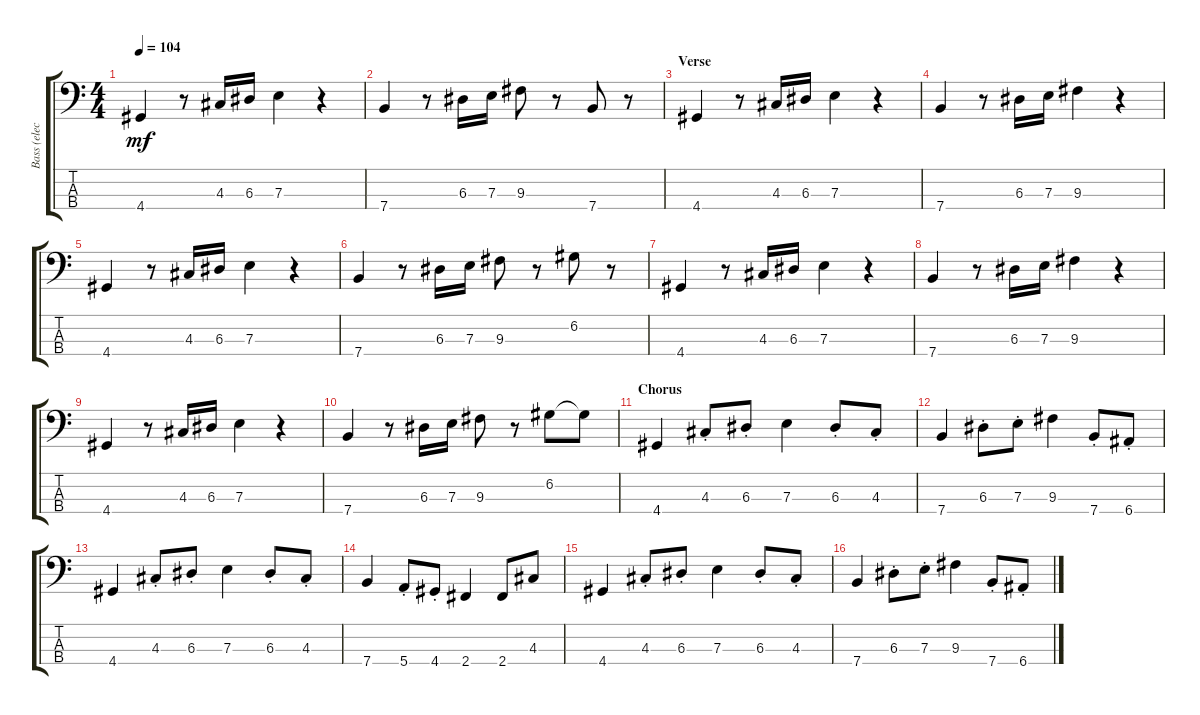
\track ("Bass (elec.)" "Bass (elec") {instrument electricbassfinger}
\staff {score tabs}
\tuning (G2 D2 A1 E1) {hide}
\ts (4 4)
\tempo 104
\clef f4
\ks c
4.4.4{dy mf} r.8 4.3.16 6.3.16 7.3.4 r.4 |
7.4.4 r.8 6.3.16 7.3.16 9.3.8 r.8 7.4.8 r.8 |
\section ("" "Verse")
4.4.4 r.8 4.3.16 6.3.16 7.3.4 r.4 |
7.4.4 r.8 6.3.16 7.3.16 9.3.4 r.4 |
4.4.4 r.8 4.3.16 6.3.16 7.3.4 r.4 |
7.4.4 r.8 6.3.16 7.3.16 9.3.8 r.8 6.2.8 r.8 |
4.4.4 r.8 4.3.16 6.3.16 7.3.4 r.4 |
7.4.4 r.8 6.3.16 7.3.16 9.3.4 r.4 |
4.4.4 r.8 4.3.16 6.3.16 7.3.4 r.4 |
7.4.4 r.8 6.3.16 7.3.16 9.3.8 r.8 6.2.8 6.2{t}.8 |
\section ("" "Chorus")
4.4.4 4.3{st}.8 6.3{st}.8 7.3.4 6.3{st}.8 4.3{st}.8 |
7.4.4 6.3{st}.8 7.3{st}.8 9.3.4 7.4{st}.8 6.4{st}.8 |
4.4.4 4.3{st}.8 6.3{st}.8 7.3.4 6.3{st}.8 4.3{st}.8 |
7.4.4 5.4{st}.8 4.4{st}.8 2.4.4 2.4.8 4.3.8 |
4.4.4 4.3{st}.8 6.3{st}.8 7.3.4 6.3{st}.8 4.3{st}.8 |
7.4.4 6.3{st}.8 7.3{st}.8 9.3.4 7.4{st}.8 6.4{st}.8
